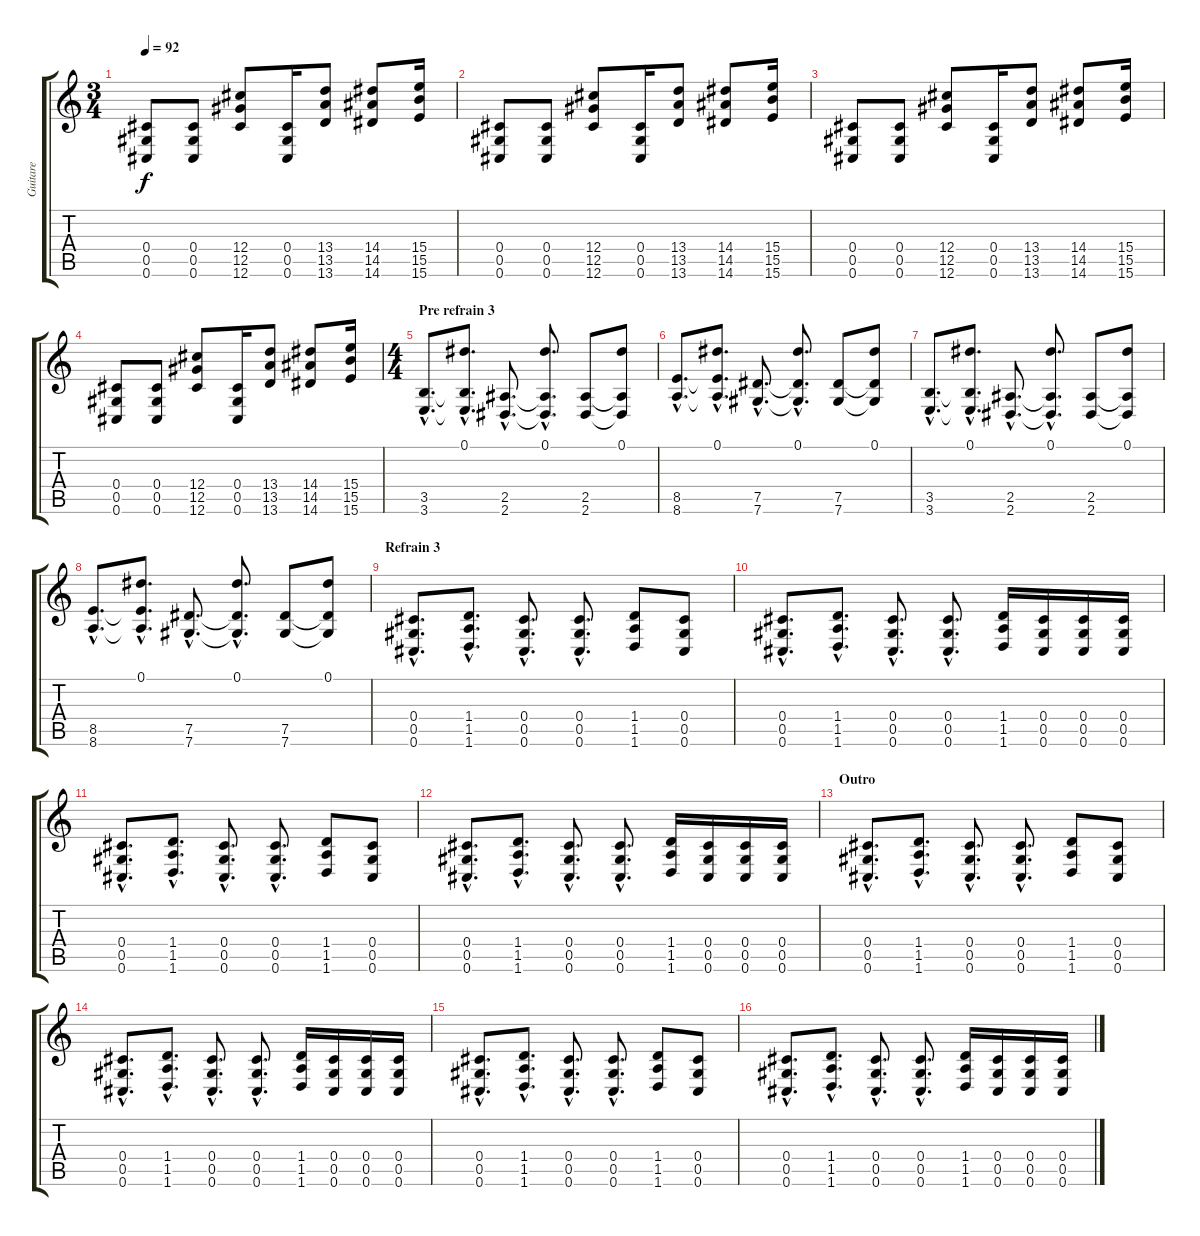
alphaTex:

\track ("Guitare" "Guitare") {instrument distortionguitar}
\staff {score tabs}
\tuning (Eb4 Bb3 Gb3 Db3 Ab2 Db2) {hide}
\ts (3 4)
\tempo 92
\clef g2
\ks c
(0.4 0.5 0.6).8{dy f} (0.4 0.5 0.6).8 (12.4 12.5 12.6).8 (0.4 0.5 0.6).16 (13.4 13.5 13.6).8 (14.4 14.5 14.6).8 (15.4 15.5 15.6).16 |
(0.4 0.5 0.6).8 (0.4 0.5 0.6).8 (12.4 12.5 12.6).8 (0.4 0.5 0.6).16 (13.4 13.5 13.6).8 (14.4 14.5 14.6).8 (15.4 15.5 15.6).16 |
(0.4 0.5 0.6).8 (0.4 0.5 0.6).8 (12.4 12.5 12.6).8 (0.4 0.5 0.6).16 (13.4 13.5 13.6).8 (14.4 14.5 14.6).8 (15.4 15.5 15.6).16 |
(0.4 0.5 0.6).8 (0.4 0.5 0.6).8 (12.4 12.5 12.6).8 (0.4 0.5 0.6).16 (13.4 13.5 13.6).8 (14.4 14.5 14.6).8 (15.4 15.5 15.6).16 |
\ts (4 4)
\section ("" "Pre refrain 3")
(3.5{hac} 3.6{hac}).8{d} (0.1{hac} 3.5{hac t} 3.6{hac t}).8{d} (2.5{hac} 2.6{hac}).8{d} (0.1{hac} 2.5{hac t} 2.6{hac t}).8{d} (2.5 2.6).8 (0.1 2.5{t} 2.6{t}).8 |
(8.5{hac} 8.6{hac}).8{d} (0.1{hac} 8.5{hac t} 8.6{hac t}).8{d} (7.5{hac} 7.6{hac}).8{d} (0.1{hac} 7.5{hac t} 7.6{hac t}).8{d} (7.5 7.6).8 (0.1 7.5{t} 7.6{t}).8 |
(3.5{hac} 3.6{hac}).8{d} (0.1{hac} 3.5{hac t} 3.6{hac t}).8{d} (2.5{hac} 2.6{hac}).8{d} (0.1{hac} 2.5{hac t} 2.6{hac t}).8{d} (2.5 2.6).8 (0.1 2.5{t} 2.6{t}).8 |
(8.5{hac} 8.6{hac}).8{d} (0.1{hac} 8.5{hac t} 8.6{hac t}).8{d} (7.5{hac} 7.6{hac}).8{d} (0.1{hac} 7.5{hac t} 7.6{hac t}).8{d} (7.5 7.6).8 (0.1 7.5{t} 7.6{t}).8 |
\section ("" "Refrain 3")
(0.4{hac} 0.5{hac} 0.6{hac}).8{d} (1.4{hac} 1.5{hac} 1.6{hac}).8{d} (0.4{hac} 0.5{hac} 0.6{hac}).8{d} (0.4{hac} 0.5{hac} 0.6{hac}).8{d} (1.4 1.5 1.6).8 (0.4 0.5 0.6).8 |
(0.4{hac} 0.5{hac} 0.6{hac}).8{d} (1.4{hac} 1.5{hac} 1.6{hac}).8{d} (0.4{hac} 0.5{hac} 0.6{hac}).8{d} (0.4{hac} 0.5{hac} 0.6{hac}).8{d} (1.4 1.5 1.6).16 (0.4 0.5 0.6).16 (0.4 0.5 0.6).16 (0.4 0.5 0.6).16 |
(0.4{hac} 0.5{hac} 0.6{hac}).8{d} (1.4{hac} 1.5{hac} 1.6{hac}).8{d} (0.4{hac} 0.5{hac} 0.6{hac}).8{d} (0.4{hac} 0.5{hac} 0.6{hac}).8{d} (1.4 1.5 1.6).8 (0.4 0.5 0.6).8 |
(0.4{hac} 0.5{hac} 0.6{hac}).8{d} (1.4{hac} 1.5{hac} 1.6{hac}).8{d} (0.4{hac} 0.5{hac} 0.6{hac}).8{d} (0.4{hac} 0.5{hac} 0.6{hac}).8{d} (1.4 1.5 1.6).16 (0.4 0.5 0.6).16 (0.4 0.5 0.6).16 (0.4 0.5 0.6).16 |
\section ("" "Outro")
(0.4{hac} 0.5{hac} 0.6{hac}).8{d} (1.4{hac} 1.5{hac} 1.6{hac}).8{d} (0.4{hac} 0.5{hac} 0.6{hac}).8{d} (0.4{hac} 0.5{hac} 0.6{hac}).8{d} (1.4 1.5 1.6).8 (0.4 0.5 0.6).8 |
(0.4{hac} 0.5{hac} 0.6{hac}).8{d} (1.4{hac} 1.5{hac} 1.6{hac}).8{d} (0.4{hac} 0.5{hac} 0.6{hac}).8{d} (0.4{hac} 0.5{hac} 0.6{hac}).8{d} (1.4 1.5 1.6).16 (0.4 0.5 0.6).16 (0.4 0.5 0.6).16 (0.4 0.5 0.6).16 |
(0.4{hac} 0.5{hac} 0.6{hac}).8{d} (1.4{hac} 1.5{hac} 1.6{hac}).8{d} (0.4{hac} 0.5{hac} 0.6{hac}).8{d} (0.4{hac} 0.5{hac} 0.6{hac}).8{d} (1.4 1.5 1.6).8 (0.4 0.5 0.6).8 |
(0.4{hac} 0.5{hac} 0.6{hac}).8{d} (1.4{hac} 1.5{hac} 1.6{hac}).8{d} (0.4{hac} 0.5{hac} 0.6{hac}).8{d} (0.4{hac} 0.5{hac} 0.6{hac}).8{d} (1.4 1.5 1.6).16 (0.4 0.5 0.6).16 (0.4 0.5 0.6).16 (0.4 0.5 0.6).16
